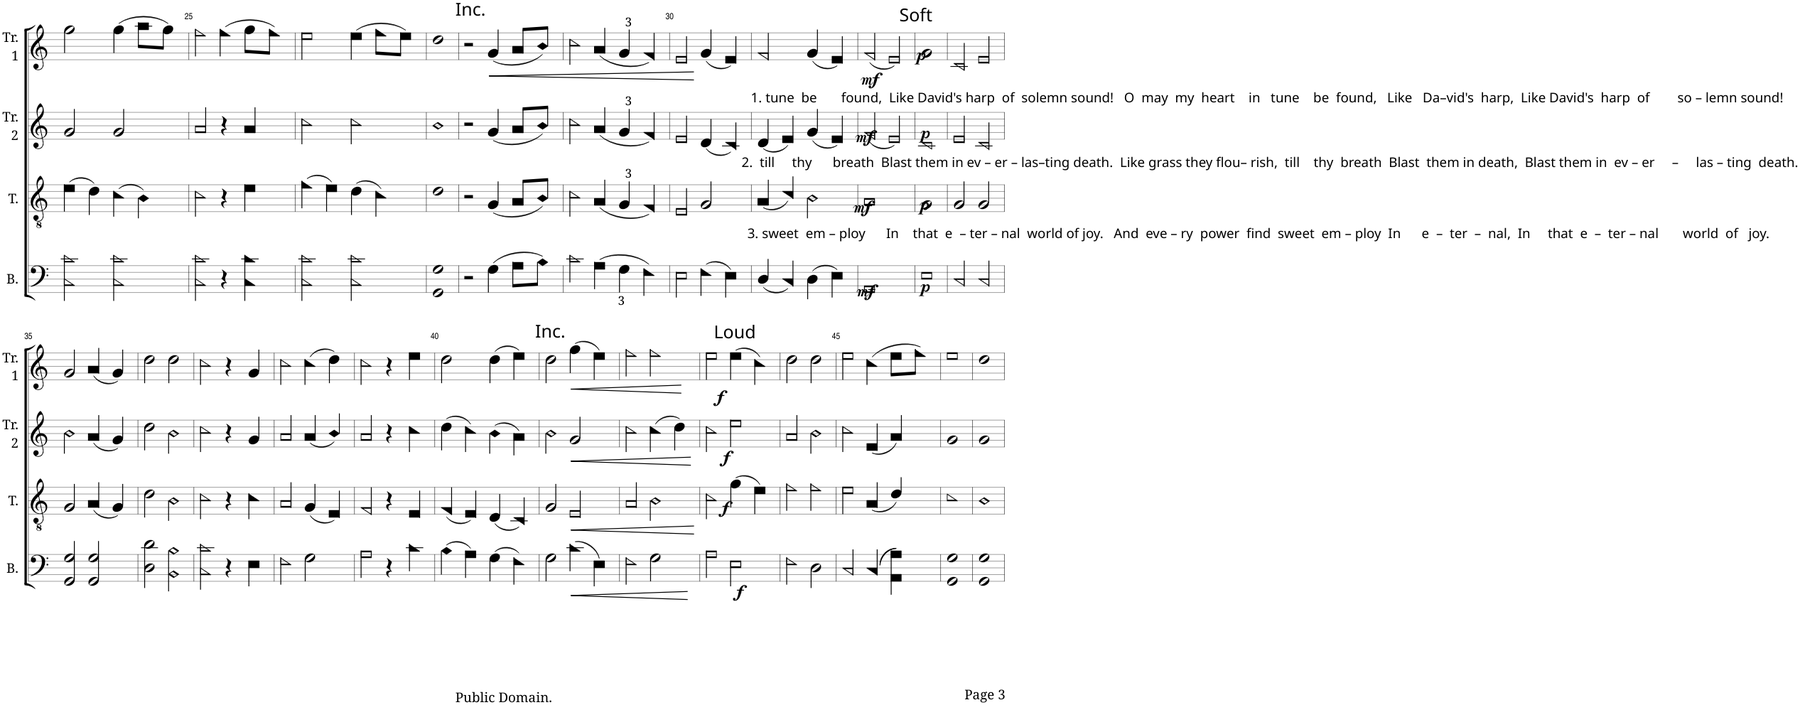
**kern	**dynam	**kern	**dynam	**kern	**dynam	**kern	**dynam
*part4	*part4	*part3	*part3	*part2	*part2	*part1	*part1
*staff4	*staff4	*staff3	*staff3	*staff2	*staff2	*staff1	*staff1
*I"B.	*	*I"T.	*	*I"Tr. 2	*	*I"Tr. 1	*
*I'B.	*	*I'T.	*	*I'Tr. 2	*	*I'Tr. 1	*
!!LO:PB:g=z
*clefF4	*	*clefGv2	*	*clefG2	*	*clefG2	*
*k[]	*	*k[]	*	*k[]	*	*k[]	*
*M4/4	*	*M4/4	*	*M4/4	*	*M4/4	*
*met(c)	*	*met(c)	*	*met(c)	*	*met(c)	*
=24	=24	=24	=24	=24	=24	=24	=24
2C!\ 2c!\	.	(4e!\	.	2g!/	.	2gg!\	.
.	.	4d!\)	.	.	.	.	.
2C!\ 2c!\	.	(4c!\	.	2g!/	.	(4gg!\	.
.	.	4B!\)	.	.	.	8aa!\L	.
.	.	.	.	.	.	8gg!\J)	.
=25	=25	=25	=25	=25	=25	=25	=25
2C!\ 2c!\	.	2c!\	.	2a!/	.	2ff!\	.
4r	.	4r	.	4r	.	(4ff!\	.
4C!\ 4c!\	.	4e!\	.	4a!/	.	8gg!\L	.
.	.	.	.	.	.	8ff!\J)	.
=26	=26	=26	=26	=26	=26	=26	=26
2C!\ 2c!\	.	(4f!\	.	2cc!\	.	2ee!\	.
.	.	4e!\)	.	.	.	.	.
2C!\ 2c!\	.	(4d!\	.	2cc!\	.	(4ee!\	.
.	.	4c!\)	.	.	.	8ff!\L	.
.	.	.	.	.	.	8ee!\J)	.
=27	=27	=27	=27	=27	=27	=27	=27
1GG! 1G!	.	1d!	.	1b!	.	1dd!	.
=28	=28	=28	=28	=28	=28	=28	=28
2r	.	2r	.	2r	.	2r	.
!	!	!	!	!	!	!LO:TX:a:t=Inc.	!
!	!	!	!	!	!	!	!LO:HP:b
(4G!\	.	(4G!/	.	(4g!/	.	(4g!/	<
8A!\L	.	8A!/L	.	8a!/L	.	8a!/L	.
8B!\J)	.	8B!/J)	.	8b!/J)	.	8b!/J)	.
.	.	.	.	.	.	.	[
=29	=29	=29	=29	=29	=29	=29	=29
2c!\	.	2c!\	.	2cc!\	.	2cc!\	.
*Xbrackettup	*	*Xbrackettup	*	*Xbrackettup	*	*Xbrackettup	*
(6A!\	.	(6A!/	.	(6a!/	.	(6a!/	.
6G!\	.	6G!/	.	6g!/	.	6g!/	.
6F!\)	.	6F!/)	.	6f!/)	.	6f!/)	.
=30	=30	=30	=30	=30	=30	=30	=30
2E!\	.	2E!/	.	2e!/	.	2e!/	.
(4F!\	.	2G!/	.	(4d!/	.	(4g!/	.
4E!\)	.	.	.	4c!/)	.	4e!/)	.
=31	=31	=31	=31	=31	=31	=31	=31
!	!	!	!	!	!	!LO:TX:b:t=1. tune  be       found,  Like David's harp  of  solemn sound!   O  may  my  heart    in   tune    be  found,   Like   Da–vid's  harp,  Like David's  harp  of        so – lemn sound!	!
!	!	!	!	!LO:TX:b:t=2.  till     thy      breath  Blast them in ev – er – las–ting death.  Like grass they flou– rish,  till    thy  breath  Blast  them in death,  Blast them in  ev – er     –     las – ting  death.	!	!	!
!	!	!LO:TX:b:t=3. sweet  em – ploy      In    that  e  – ter – nal  world of joy.   And  eve – ry  power  find  sweet  em – ploy  In      e  –  ter  –  nal,  In     that  e  –  ter – nal       world  of   joy.	!	!	!	!	!
(4D!/	.	(4A!/	.	(4d!/	.	2f!/	.
4C!/)	.	4c!/)	.	4e!/)	.	.	.
(4D!\	.	2B!\	.	(4g!/	.	(4g!/	.
4E!\)	.	.	.	4e!/)	.	4e!/)	.
=32	=32	=32	=32	=32	=32	=32	=32
!	!LO:DY:b	!	!LO:DY:b	!	!LO:DY:b	!	!LO:DY:b
1AA!	mf	1A!	mf	(2f!/	mf	(2f!/	mf
.	.	.	.	2e!/)	.	2e!/)	.
=33	=33	=33	=33	=33	=33	=33	=33
!	!	!	!	!	!	!LO:TX:a:t=Soft	!
!	!LO:DY:b	!	!LO:DY:b	!	!LO:DY:b	!	!LO:DY:b
1E!	p	1G!	p	1c!	p	1g!	p
=34	=34	=34	=34	=34	=34	=34	=34
2C!/	.	2G!/	.	2e!/	.	2c!/	.
2C!/	.	2G!/	.	2c!/	.	2e!/	.
!!LO:LB:g=z
=35	=35	=35	=35	=35	=35	=35	=35
2GG!/ 2G!/	.	2G!/	.	2b!\	.	2g!/	.
2GG!/ 2G!/	.	(4A!/	.	(4a!/	.	(4a!/	.
.	.	4G!/)	.	4g!/)	.	4g!/)	.
=36	=36	=36	=36	=36	=36	=36	=36
2D!\ 2d!\	.	2d!\	.	2dd!\	.	2dd!\	.
2BB!\ 2B!\	.	2B!\	.	2b!\	.	2dd!\	.
=37	=37	=37	=37	=37	=37	=37	=37
2C!\ 2c!\	.	2c!\	.	2cc!\	.	2cc!\	.
4r	.	4r	.	4r	.	4r	.
4E!\	.	4c!\	.	4g!/	.	4g!/	.
=38	=38	=38	=38	=38	=38	=38	=38
2F!\	.	2A!/	.	2a!/	.	2cc!\	.
2G!\	.	(4G!/	.	(4a!/	.	(4cc!\	.
.	.	4E!/)	.	4b!/)	.	4dd!\)	.
=39	=39	=39	=39	=39	=39	=39	=39
2A!\	.	2F!/	.	2a!/	.	2cc!\	.
4r	.	4r	.	4r	.	4r	.
4c!\	.	4E!/	.	4cc!\	.	4ee!\	.
=40	=40	=40	=40	=40	=40	=40	=40
(4B!\	.	(4F!/	.	(4dd!\	.	2dd!\	.
4A!\)	.	4E!/)	.	4cc!\)	.	.	.
(4G!\	.	(4D!/	.	(4b!\	.	(4dd!\	.
4F!\)	.	4C!/)	.	4a!\)	.	4ee!\)	.
=41	=41	=41	=41	=41	=41	=41	=41
2G!\	.	2G!/	.	2b!\	.	2dd!\	.
!	!	!	!	!	!	!LO:TX:a:t=Inc.	!
!	!LO:HP:b	!	!LO:HP:b	!	!LO:HP:b	!	!LO:HP:b
(4c!\	<	2E!/	<	2g!/	<	(4gg!\	<
4E!\)	.	.	.	.	.	4ee!\)	.
.	[	.	[	.	[	.	[
=42	=42	=42	=42	=42	=42	=42	=42
2F!\	.	2A!/	.	2cc!\	.	2ff!\	.
2G!\	.	2B!\	.	(4cc!\	.	2ff!\	.
.	.	.	.	4dd!\)	.	.	.
=43	=43	=43	=43	=43	=43	=43	=43
2A!\	.	2c!\	.	2cc!\	.	2ee!\	.
!	!	!	!	!	!	!LO:TX:a:t=Loud	!
!	!LO:DY:b	!	!LO:DY:b	!	!LO:DY:b	!	!LO:DY:b
2E!\	f	(4g!\	f	2ee!\	f	(4ee!\	f
.	.	4e!\)	.	.	.	4cc!\)	.
=44	=44	=44	=44	=44	=44	=44	=44
2F!\	.	2f!\	.	2a!/	.	2dd!\	.
2D!\	.	2f!\	.	2b!\	.	2dd!\	.
=45	=45	=45	=45	=45	=45	=45	=45
2C!/	.	2e!\	.	2cc!\	.	2ee!\	.
((4C!/	.	(4A!/	.	(4e!/	.	(4cc!\	.
4AA!\ 4A!\))	.	4d!/)	.	4a!/)	.	8ee!\L	.
.	.	.	.	.	.	8ff!\J)	.
=46	=46	=46	=46	=46	=46	=46	=46
1GG! 1G!	.	1c!	.	1g!	.	1ee!	.
=47	=47	=47	=47	=47	=47	=47	=47
1GG! 1G!	.	1B!	.	1g!	.	1dd!	.
=	=	=	=	=	=	=	=
*-	*-	*-	*-	*-	*-	*-	*-
